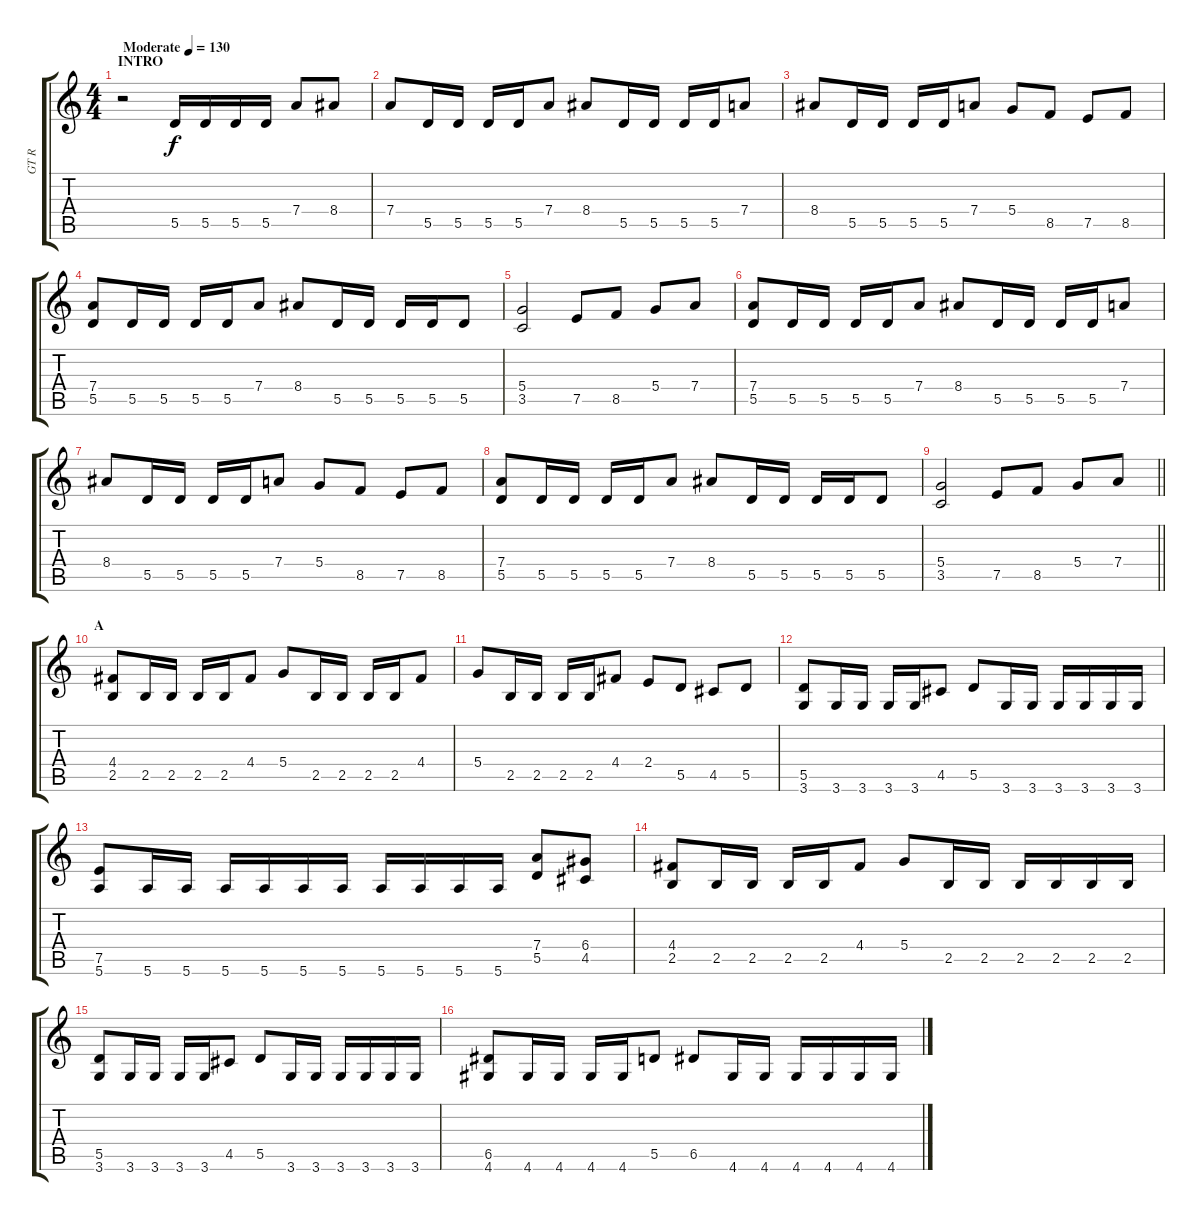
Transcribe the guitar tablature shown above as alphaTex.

\track ("GT R" "GT R") {instrument distortionguitar}
\staff {score tabs}
\tuning (E4 B3 G3 D3 A2 E2) {hide}
\ts (4 4)
\section ("" "INTRO")
\tempo (130 "Moderate")
\clef g2
\ks c
r.2{dy f instrument distortionguitar} 5.5.16 5.5.16 5.5.16 5.5.16 7.4.8 8.4.8 |
7.4.8 5.5.16 5.5.16 5.5.16 5.5.16 7.4.8 8.4.8 5.5.16 5.5.16 5.5.16 5.5.16 7.4.8 |
8.4.8 5.5.16 5.5.16 5.5.16 5.5.16 7.4.8 5.4.8 8.5.8 7.5.8 8.5.8 |
(7.4 5.5).8 5.5.16 5.5.16 5.5.16 5.5.16 7.4.8 8.4.8 5.5.16 5.5.16 5.5.16 5.5.16 5.5.8 |
(5.4 3.5).2 7.5.8 8.5.8 5.4.8 7.4.8 |
(7.4 5.5).8 5.5.16 5.5.16 5.5.16 5.5.16 7.4.8 8.4.8 5.5.16 5.5.16 5.5.16 5.5.16 7.4.8 |
8.4.8 5.5.16 5.5.16 5.5.16 5.5.16 7.4.8 5.4.8 8.5.8 7.5.8 8.5.8 |
(7.4 5.5).8 5.5.16 5.5.16 5.5.16 5.5.16 7.4.8 8.4.8 5.5.16 5.5.16 5.5.16 5.5.16 5.5.8 |
\barLineRight lightlight
(5.4 3.5).2 7.5.8 8.5.8 5.4.8 7.4.8 |
\section ("" "A")
(4.4 2.5).8 2.5.16 2.5.16 2.5.16 2.5.16 4.4.8 5.4.8 2.5.16 2.5.16 2.5.16 2.5.16 4.4.8 |
5.4.8 2.5.16 2.5.16 2.5.16 2.5.16 4.4.8 2.4.8 5.5.8 4.5.8 5.5.8 |
(5.5 3.6).8 3.6.16 3.6.16 3.6.16 3.6.16 4.5.8 5.5.8 3.6.16 3.6.16 3.6.16 3.6.16 3.6.16 3.6.16 |
(7.5 5.6).8 5.6.16 5.6.16 5.6.16 5.6.16 5.6.16 5.6.16 5.6.16 5.6.16 5.6.16 5.6.16 (7.4 5.5).8 (6.4 4.5).8 |
(4.4 2.5).8 2.5.16 2.5.16 2.5.16 2.5.16 4.4.8 5.4.8 2.5.16 2.5.16 2.5.16 2.5.16 2.5.16 2.5.16 |
(5.5 3.6).8 3.6.16 3.6.16 3.6.16 3.6.16 4.5.8 5.5.8 3.6.16 3.6.16 3.6.16 3.6.16 3.6.16 3.6.16 |
(6.5 4.6).8 4.6.16 4.6.16 4.6.16 4.6.16 5.5.8 6.5.8 4.6.16 4.6.16 4.6.16 4.6.16 4.6.16 4.6.16
